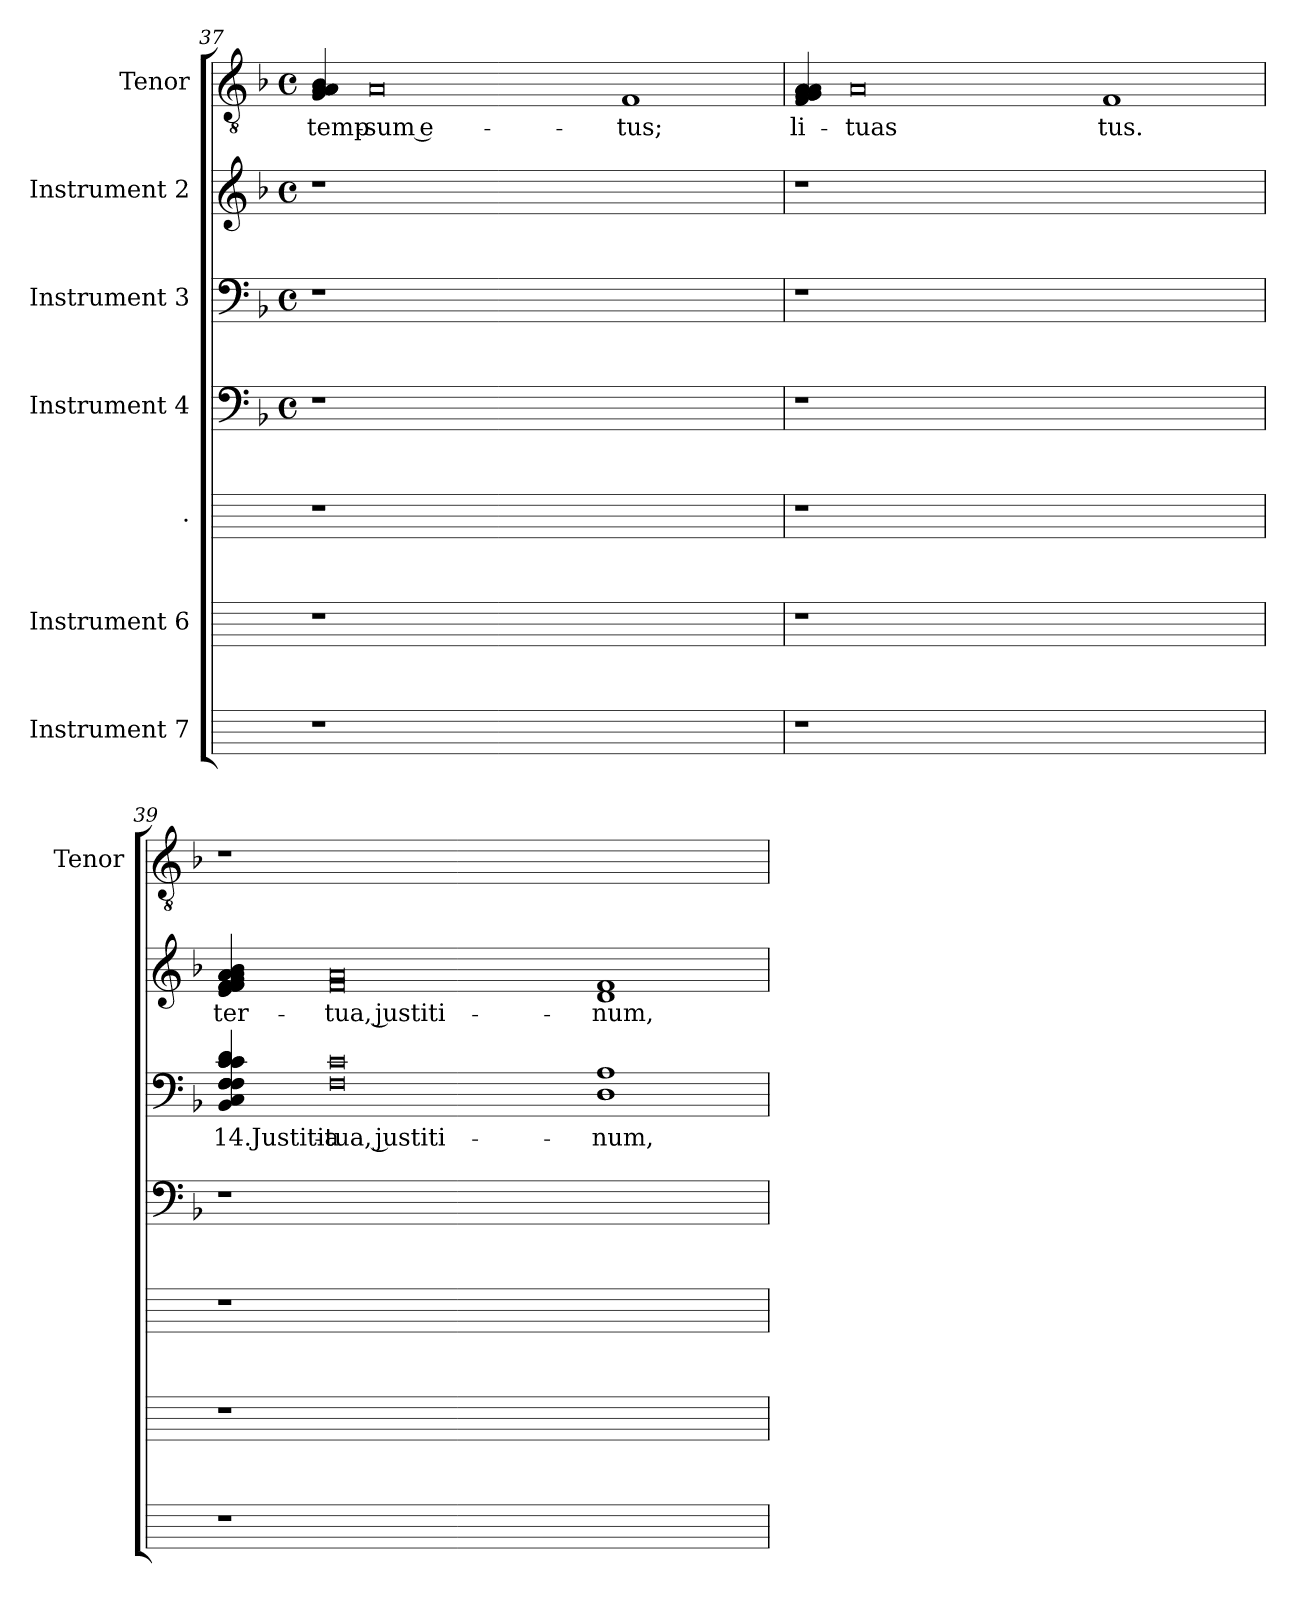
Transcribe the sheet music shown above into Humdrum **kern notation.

**kern	**kern	**kern	**kern	**kern	**text	**kern	**text	**kern	**text
*part7	*part6	*part5	*part4	*part3	*part3	*part2	*part2	*part1	*part1
*staff7	*staff6	*staff5	*staff4	*staff3	*staff3	*staff2	*staff2	*staff1	*staff1
*I"Instrument 7	*I"Instrument 6	*I".	*I"Instrument 4	*I"Instrument 3	*	*I"Instrument 2	*	*I"Tenor	*
*	*	*	*	*	*	*	*	*I'Tenor	*
!!LO:PB:g=z
*	*	*	*clefF4	*clefF4	*	*clefG2	*	*clefGv2	*
*	*	*	*k[b-]	*k[b-]	*	*k[b-]	*	*k[b-]	*
*	*	*	*F:	*F:	*	*F:	*	*F:	*
*	*	*	*M4/4	*M4/4	*	*M4/4	*	*M4/4	*
*	*	*	*met(c)	*met(c)	*	*met(c)	*	*met(c)	*
=37	=37	=37	=37	=37	=37	=37	=37	=37	=37
!	!	!	!	!	!	!	!	!	!LO:LY:b:cj
1r	1r	1r	1r	1r	.	1r	.	4A/ 4A/ 4B-/ 4A/ 4G/	-temp-
!	!	!	!	!	!	!	!	!	!LO:LY:b
.	.	.	.	.	.	.	.	0A	-sum e-
0ryy	0ryy	0ryy	0ryy	0ryy	.	0ryy	.	.	.
!	!	!	!	!	!	!	!	!	!LO:LY:b:cj
.	.	.	.	.	.	.	.	1F	-tus;
4ryy	4ryy	4ryy	4ryy	4ryy	.	4ryy	.	.	.
!!LO:LB:g=z
=38	=38	=38	=38	=38	=38	=38	=38	=38	=38
!	!	!	!	!	!	!	!	!	!LO:LY:b:cj
1r	1r	1r	1r	1r	.	1r	.	4G/ 4A/ 4A/ 4F/ 4G/ 4A/ 4G/	-li-
!	!	!	!	!	!	!	!	!	!LO:LY:b
.	.	.	.	.	.	.	.	0A	-tuas
0ryy	0ryy	0ryy	0ryy	0ryy	.	0ryy	.	.	.
!	!	!	!	!	!	!	!	!	!LO:LY:b:cj
.	.	.	.	.	.	.	.	1F	tus.
4ryy	4ryy	4ryy	4ryy	4ryy	.	4ryy	.	.	.
!!LO:LB:g=z
=39	=39	=39	=39	=39	=39	=39	=39	=39	=39
!	!	!	!	!	!LO:LY:a:rj	!	!LO:LY:b:cj	!	!
1r	1r	1r	1r	4c/ 4F/ 4c/ 4F/ 4d/ 4BB-/ 4c/ 4F/ 4c/ 4C/	14.Justitia-	4a/ 4f/ 4a/ 4f/ 4b-/ 4f/ 4a/ 4f/ 4g/ 4e/	-ter-	1r	.
!	!	!	!	!	!LO:LY:a:rj	!	!LO:LY:b:rj	!	!
.	.	.	.	0c 0F	-tua, justiti-	0a 0f	-tua, justiti-	.	.
0ryy	0ryy	0ryy	0ryy	.	.	.	.	0ryy	.
!	!	!	!	!	!LO:LY:a:cj	!	!LO:LY:b:cj	!	!
.	.	.	.	1A 1D	-num,	1f 1d	-num,	.	.
4ryy	4ryy	4ryy	4ryy	.	.	.	.	4ryy	.
=	=	=	=	=	=	=	=	=	=
*-	*-	*-	*-	*-	*-	*-	*-	*-	*-
